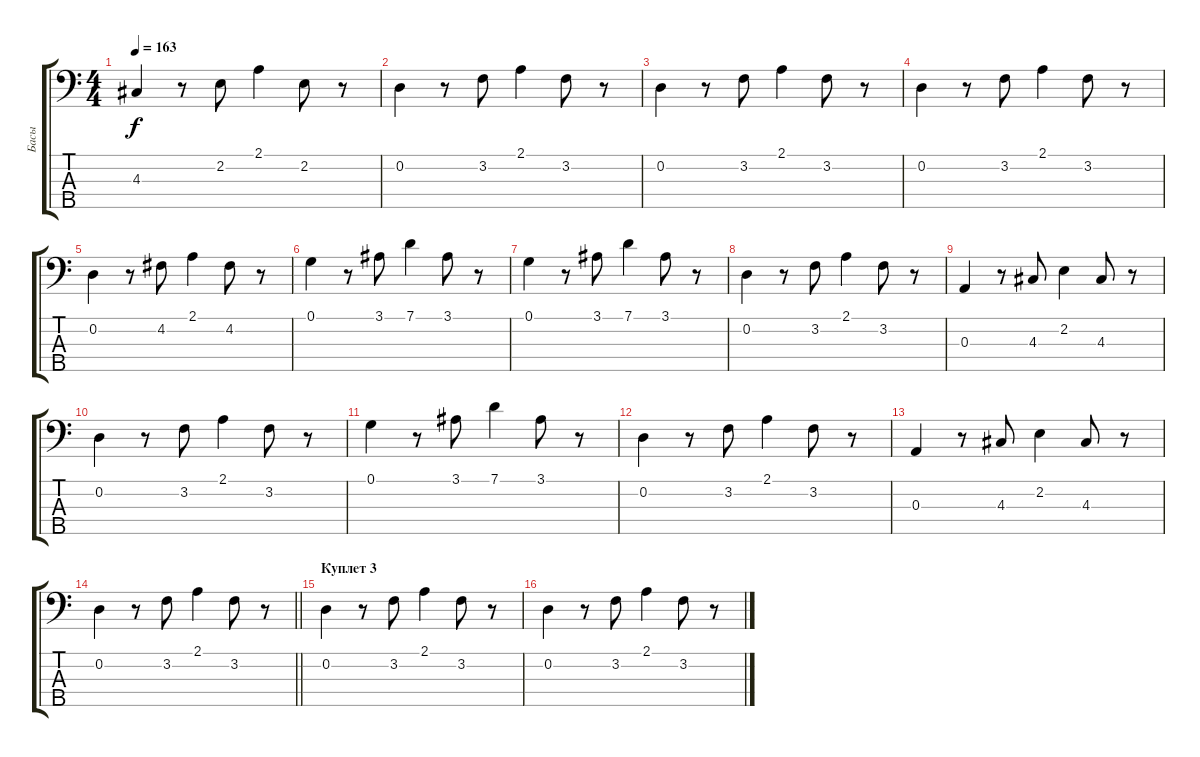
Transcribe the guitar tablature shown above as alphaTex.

\track ("Басы" "Басы") {instrument electricbassfinger}
\staff {score tabs}
\tuning (G2 D2 A1 E1 B0) {hide}
\ts (4 4)
\tempo 163
\clef f4
\ks c
4.3.4{dy f} r.8 2.2.8 2.1.4 2.2.8 r.8 |
0.2.4 r.8 3.2.8 2.1.4 3.2.8 r.8 |
0.2.4 r.8 3.2.8 2.1.4 3.2.8 r.8 |
0.2.4 r.8 3.2.8 2.1.4 3.2.8 r.8 |
0.2.4 r.8 4.2.8 2.1.4 4.2.8 r.8 |
0.1.4 r.8 3.1.8 7.1.4 3.1.8 r.8 |
0.1.4 r.8 3.1.8 7.1.4 3.1.8 r.8 |
0.2.4 r.8 3.2.8 2.1.4 3.2.8 r.8 |
0.3.4 r.8 4.3.8 2.2.4 4.3.8 r.8 |
0.2.4 r.8 3.2.8 2.1.4 3.2.8 r.8 |
0.1.4 r.8 3.1.8 7.1.4 3.1.8 r.8 |
0.2.4 r.8 3.2.8 2.1.4 3.2.8 r.8 |
0.3.4 r.8 4.3.8 2.2.4 4.3.8 r.8 |
\barLineRight lightlight
0.2.4 r.8 3.2.8 2.1.4 3.2.8 r.8 |
\section ("" "Куплет 3")
0.2.4 r.8 3.2.8 2.1.4 3.2.8 r.8 |
0.2.4 r.8 3.2.8 2.1.4 3.2.8 r.8
